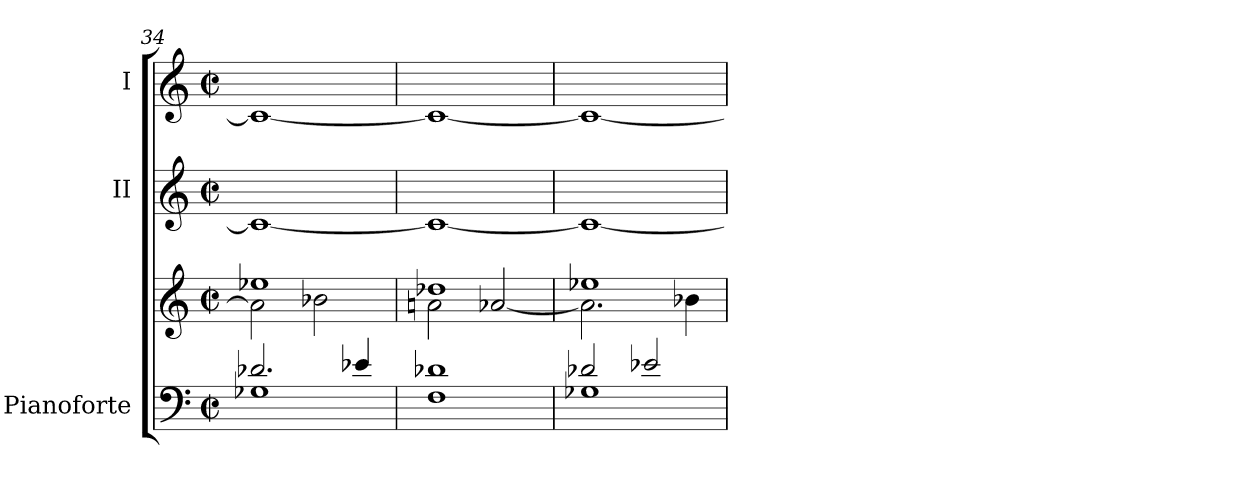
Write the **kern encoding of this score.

**kern	**kern	**kern	**kern
*part3	*part3	*part2	*part1
*staff4	*staff3	*staff2	*staff1
*I"Pianoforte	*	*I"II	*I"I
*clefF4	*clefG2	*clefG2	*clefG2
*k[]	*k[]	*k[]	*k[]
*C:	*C:	*C:	*C:
*M2/2	*M2/2	*M2/2	*M2/2
*met(c|)	*met(c|)	*met(c|)	*met(c|)
=34	=34	=34	=34
*^	*^	*	*
2.d-Xi/	1G-Xi	1ee-Xi	2a-i\]	1ci_	1ci_
.	.	.	2b-Xi\	.	.
4e-Xi/	.	.	.	.	.
*v	*v	*	*	*	*
=35	=35	=35	=35	=35
1Fi 1d-Xi	1dd-Xi	2ani\	1ci_	1ci_
.	.	[2a-Xi/	.	.
=36	=36	=36	=36	=36
*^	*	*	*	*
2d-Xi/	1G-Xi	1ee-Xi	2.a-i\]	1ci_	1ci_
2e-Xi/	.	.	.	.	.
.	.	.	4b-Xi\	.	.
*v	*v	*	*	*	*
*	*v	*v	*	*
=	=	=	=
*-	*-	*-	*-
